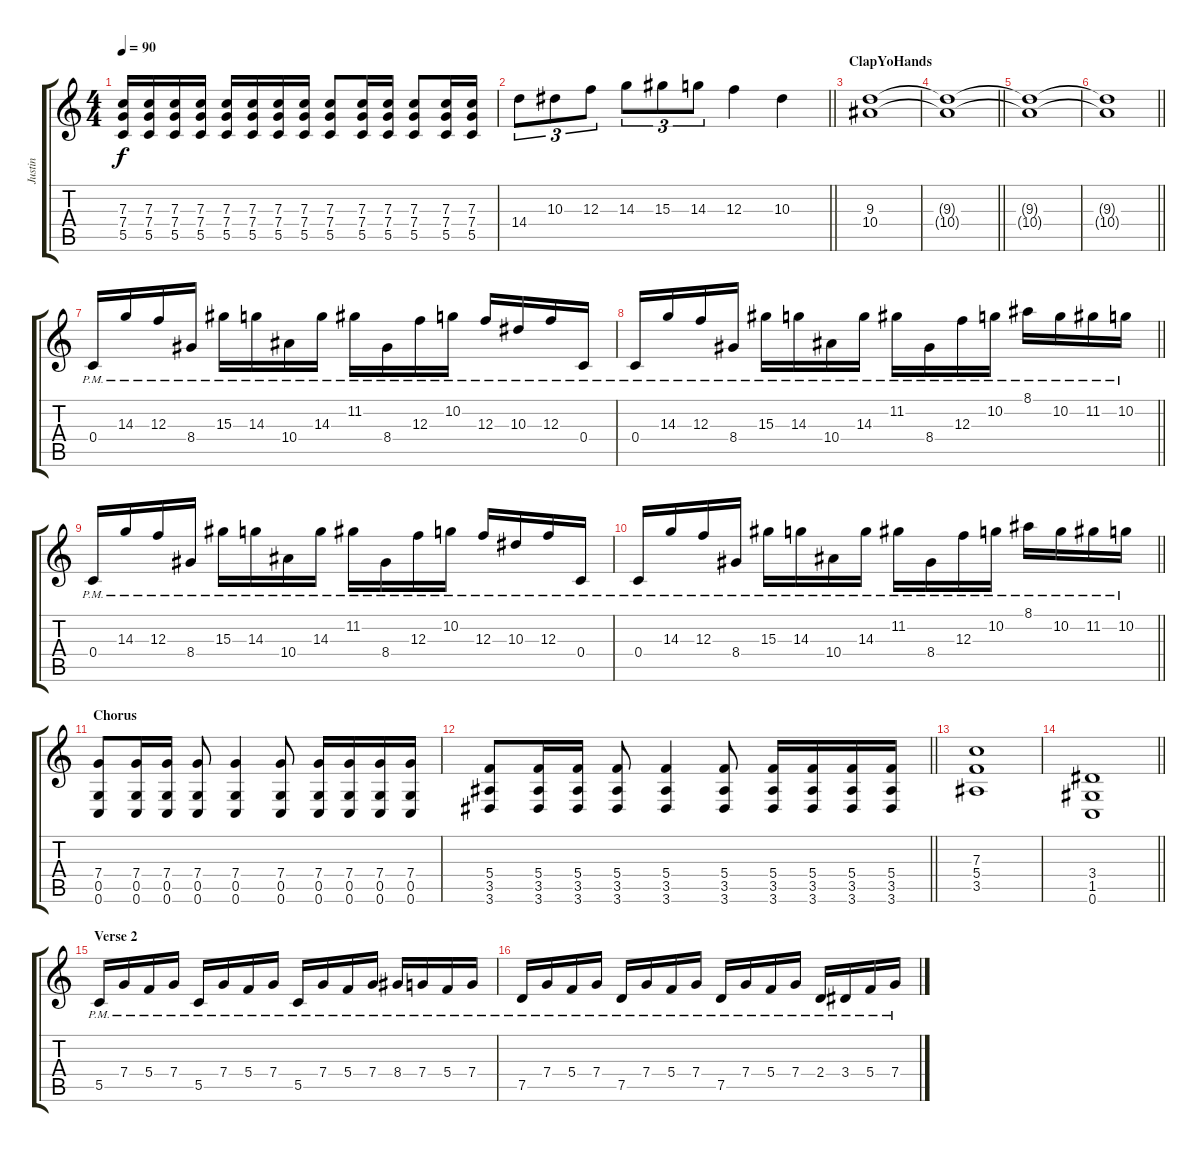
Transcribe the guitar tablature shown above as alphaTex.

\track ("Justin" "Justin") {instrument distortionguitar}
\staff {score tabs}
\tuning (D4 A3 F3 C3 G2 C2) {hide}
\ts (4 4)
\tempo 90
\clef g2
\ks c
(7.3 7.4 5.5).16{dy f} (7.3 7.4 5.5).16 (7.3 7.4 5.5).16 (7.3 7.4 5.5).16 (7.3 7.4 5.5).16 (7.3 7.4 5.5).16 (7.3 7.4 5.5).16 (7.3 7.4 5.5).16 (7.3 7.4 5.5).8 (7.3 7.4 5.5).16 (7.3 7.4 5.5).16 (7.3 7.4 5.5).8 (7.3 7.4 5.5).16 (7.3 7.4 5.5).16 |
\barLineRight lightlight
14.4.8{tu (3 2)} 10.3.8{tu (3 2)} 12.3.8{tu (3 2)} 14.3.8{tu (3 2)} 15.3.8{tu (3 2)} 14.3.8{tu (3 2)} 12.3.4 10.3.4 |
\section ("" "ClapYoHands")
(9.3 10.4).1 |
\barLineRight lightlight
(9.3{t} 10.4{t}).1 |
(9.3{t} 10.4{t}).1 |
\barLineRight lightlight
(9.3{t} 10.4{t}).1 |
0.4{pm}.16 14.3{pm}.16 12.3{pm}.16 8.4{pm}.16 15.3{pm}.16 14.3{pm}.16 10.4{pm}.16 14.3{pm}.16 11.2{pm}.16 8.4{pm}.16 12.3{pm}.16 10.2{pm}.16 12.3{pm}.16 10.3{pm}.16 12.3{pm}.16 0.4{pm}.16 |
\barLineRight lightlight
0.4{pm}.16 14.3{pm}.16 12.3{pm}.16 8.4{pm}.16 15.3{pm}.16 14.3{pm}.16 10.4{pm}.16 14.3{pm}.16 11.2{pm}.16 8.4{pm}.16 12.3{pm}.16 10.2{pm}.16 8.1{pm}.16 10.2{pm}.16 11.2{pm}.16 10.2{pm}.16 |
0.4{pm}.16 14.3{pm}.16 12.3{pm}.16 8.4{pm}.16 15.3{pm}.16 14.3{pm}.16 10.4{pm}.16 14.3{pm}.16 11.2{pm}.16 8.4{pm}.16 12.3{pm}.16 10.2{pm}.16 12.3{pm}.16 10.3{pm}.16 12.3{pm}.16 0.4{pm}.16 |
\barLineRight lightlight
0.4{pm}.16 14.3{pm}.16 12.3{pm}.16 8.4{pm}.16 15.3{pm}.16 14.3{pm}.16 10.4{pm}.16 14.3{pm}.16 11.2{pm}.16 8.4{pm}.16 12.3{pm}.16 10.2{pm}.16 8.1{pm}.16 10.2{pm}.16 11.2{pm}.16 10.2{pm}.16 |
\section ("" "Chorus")
(7.4 0.5 0.6).8 (7.4 0.5 0.6).16 (7.4 0.5 0.6).16 (7.4 0.5 0.6).8 (7.4 0.5 0.6).4 (7.4 0.5 0.6).8 (7.4 0.5 0.6).16 (7.4 0.5 0.6).16 (7.4 0.5 0.6).16 (7.4 0.5 0.6).16 |
\barLineRight lightlight
(5.4 3.5 3.6).8 (5.4 3.5 3.6).16 (5.4 3.5 3.6).16 (5.4 3.5 3.6).8 (5.4 3.5 3.6).4 (5.4 3.5 3.6).8 (5.4 3.5 3.6).16 (5.4 3.5 3.6).16 (5.4 3.5 3.6).16 (5.4 3.5 3.6).16 |
(7.3 5.4 3.5).1 |
\barLineRight lightlight
(3.4 1.5 0.6).1 |
\section ("" "Verse 2")
5.5{pm}.16 7.4{pm}.16 5.4{pm}.16 7.4{pm}.16 5.5{pm}.16 7.4{pm}.16 5.4{pm}.16 7.4{pm}.16 5.5{pm}.16 7.4{pm}.16 5.4{pm}.16 7.4{pm}.16 8.4{pm}.16 7.4{pm}.16 5.4{pm}.16 7.4{pm}.16 |
7.5{pm}.16 7.4{pm}.16 5.4{pm}.16 7.4{pm}.16 7.5{pm}.16 7.4{pm}.16 5.4{pm}.16 7.4{pm}.16 7.5{pm}.16 7.4{pm}.16 5.4{pm}.16 7.4{pm}.16 2.4{pm}.16 3.4{pm}.16 5.4{pm}.16 7.4{pm}.16
